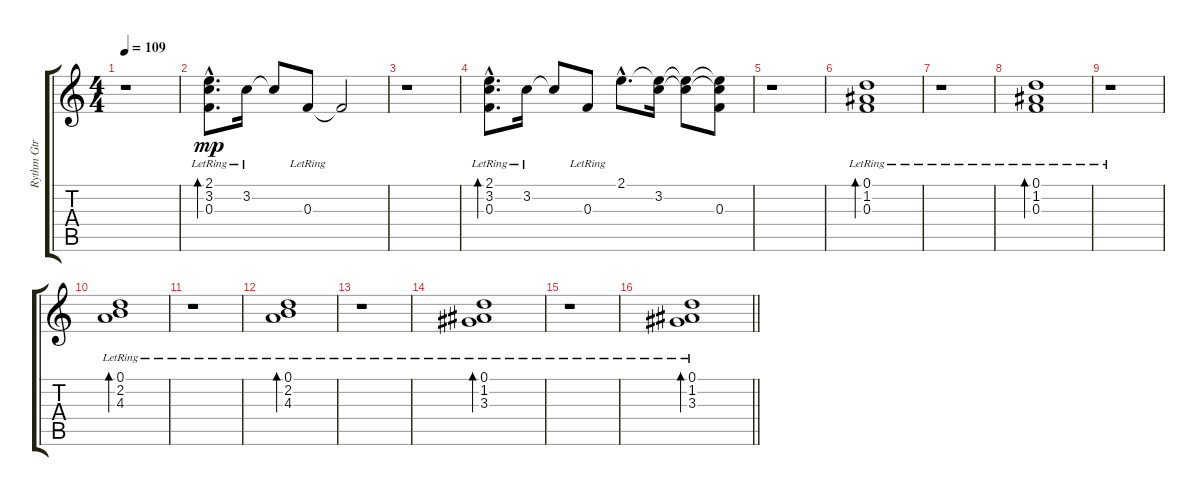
\track ("Rythm Gtr" "Rythm Gtr") {instrument electricguitarclean}
\staff {score tabs}
\tuning (D4 A3 F3 C3 G2 D2) {hide}
\ts (4 4)
\tempo 109
\clef g2
\ks c
r.1{dy mp} |
(2.1{hac lr} 3.2{hac lr} 0.3{hac lr}).8{d bd 240} 3.2{lr}.16 3.2{t}.8 0.3{lr}.8 0.3{t}.2 |
r.1 |
(2.1{hac lr} 3.2{hac lr} 0.3{hac lr}).8{d bd 240} 3.2{lr}.16 3.2{t}.8 0.3{lr}.8 2.1{hac}.8{d} (2.1{t} 3.2).16 (2.1{t} 3.2{t}).8 (2.1{t} 3.2{t} 0.3).8 |
r.1 |
(0.1{lr} 1.2{lr} 0.3{lr}).1{bd 120} |
r.1 |
(0.1{lr} 1.2{lr} 0.3{lr}).1{bd 120} |
r.1 |
(0.1{lr} 2.2{lr} 4.3{lr}).1{bd 240} |
r.1 |
(0.1{lr} 2.2{lr} 4.3{lr}).1{bd 240} |
r.1 |
(0.1{lr} 1.2{lr} 3.3{lr}).1{bd 240} |
r.1 |
\barLineRight lightlight
(0.1{lr} 1.2{lr} 3.3{lr}).1{bd 120}
